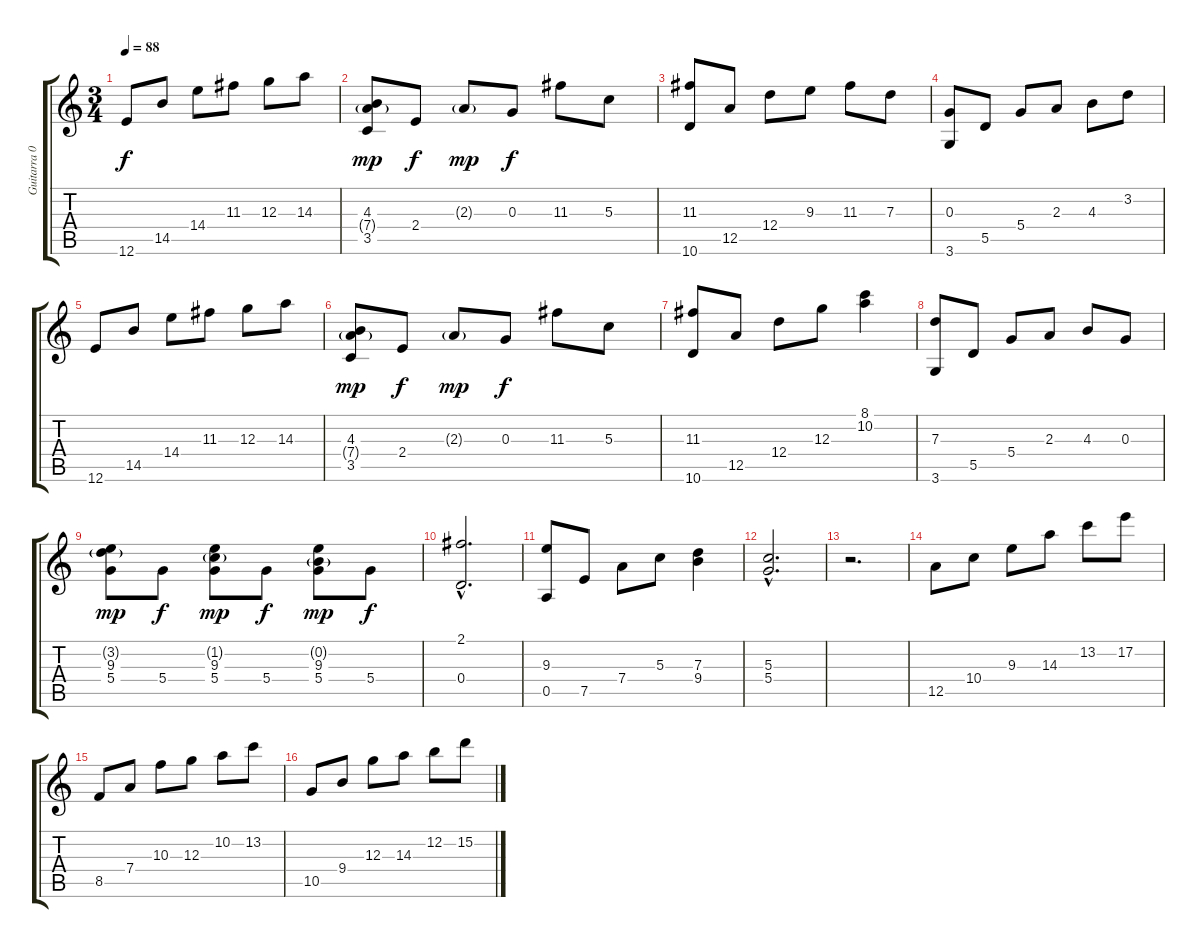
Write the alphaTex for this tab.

\track ("Guitarra 02 " "Guitarra 0") {instrument acousticguitarnylon}
\staff {score tabs}
\tuning (E4 B3 G3 D3 A2 E2) {hide}
\ts (3 4)
\tempo 88
\clef g2
\ks c
12.6.8{dy f} 14.5.8 14.4.8 11.3.8 12.3.8 14.3.8 |
(4.3 7.4{g} 3.5).8{dy mp} 2.4.8{dy f} 2.3{g}.8{dy mp} 0.3.8{dy f} 11.3.8 5.3.8 |
(11.3 10.6).8 12.5.8 12.4.8 9.3.8 11.3.8 7.3.8 |
(0.3 3.6).8 5.5.8 5.4.8 2.3.8 4.3.8 3.2.8 |
12.6.8 14.5.8 14.4.8 11.3.8 12.3.8 14.3.8 |
(4.3 7.4{g} 3.5).8{dy mp} 2.4.8{dy f} 2.3{g}.8{dy mp} 0.3.8{dy f} 11.3.8 5.3.8 |
(11.3 10.6).8 12.5.8 12.4.8 12.3.8 (8.1 10.2).4 |
(7.3 3.6).8 5.5.8 5.4.8 2.3.8 4.3.8 0.3.8 |
(3.2{g} 9.3 5.4).8{dy mp} 5.4.8{dy f} (1.2{g} 9.3 5.4).8{dy mp} 5.4.8{dy f} (0.2{g} 9.3 5.4).8{dy mp} 5.4.8{dy f} |
(2.1{hac} 0.4{hac}).2{d} |
(9.3 0.5).8 7.5.8 7.4.8 5.3.8 (7.3 9.4).4 |
(5.3{hac} 5.4{hac}).2{d} |
r.2{d} |
12.5.8 10.4.8 9.3.8 14.3.8 13.2.8 17.2.8 |
8.5.8 7.4.8 10.3.8 12.3.8 10.2.8 13.2.8 |
10.5.8 9.4.8 12.3.8 14.3.8 12.2.8 15.2.8
